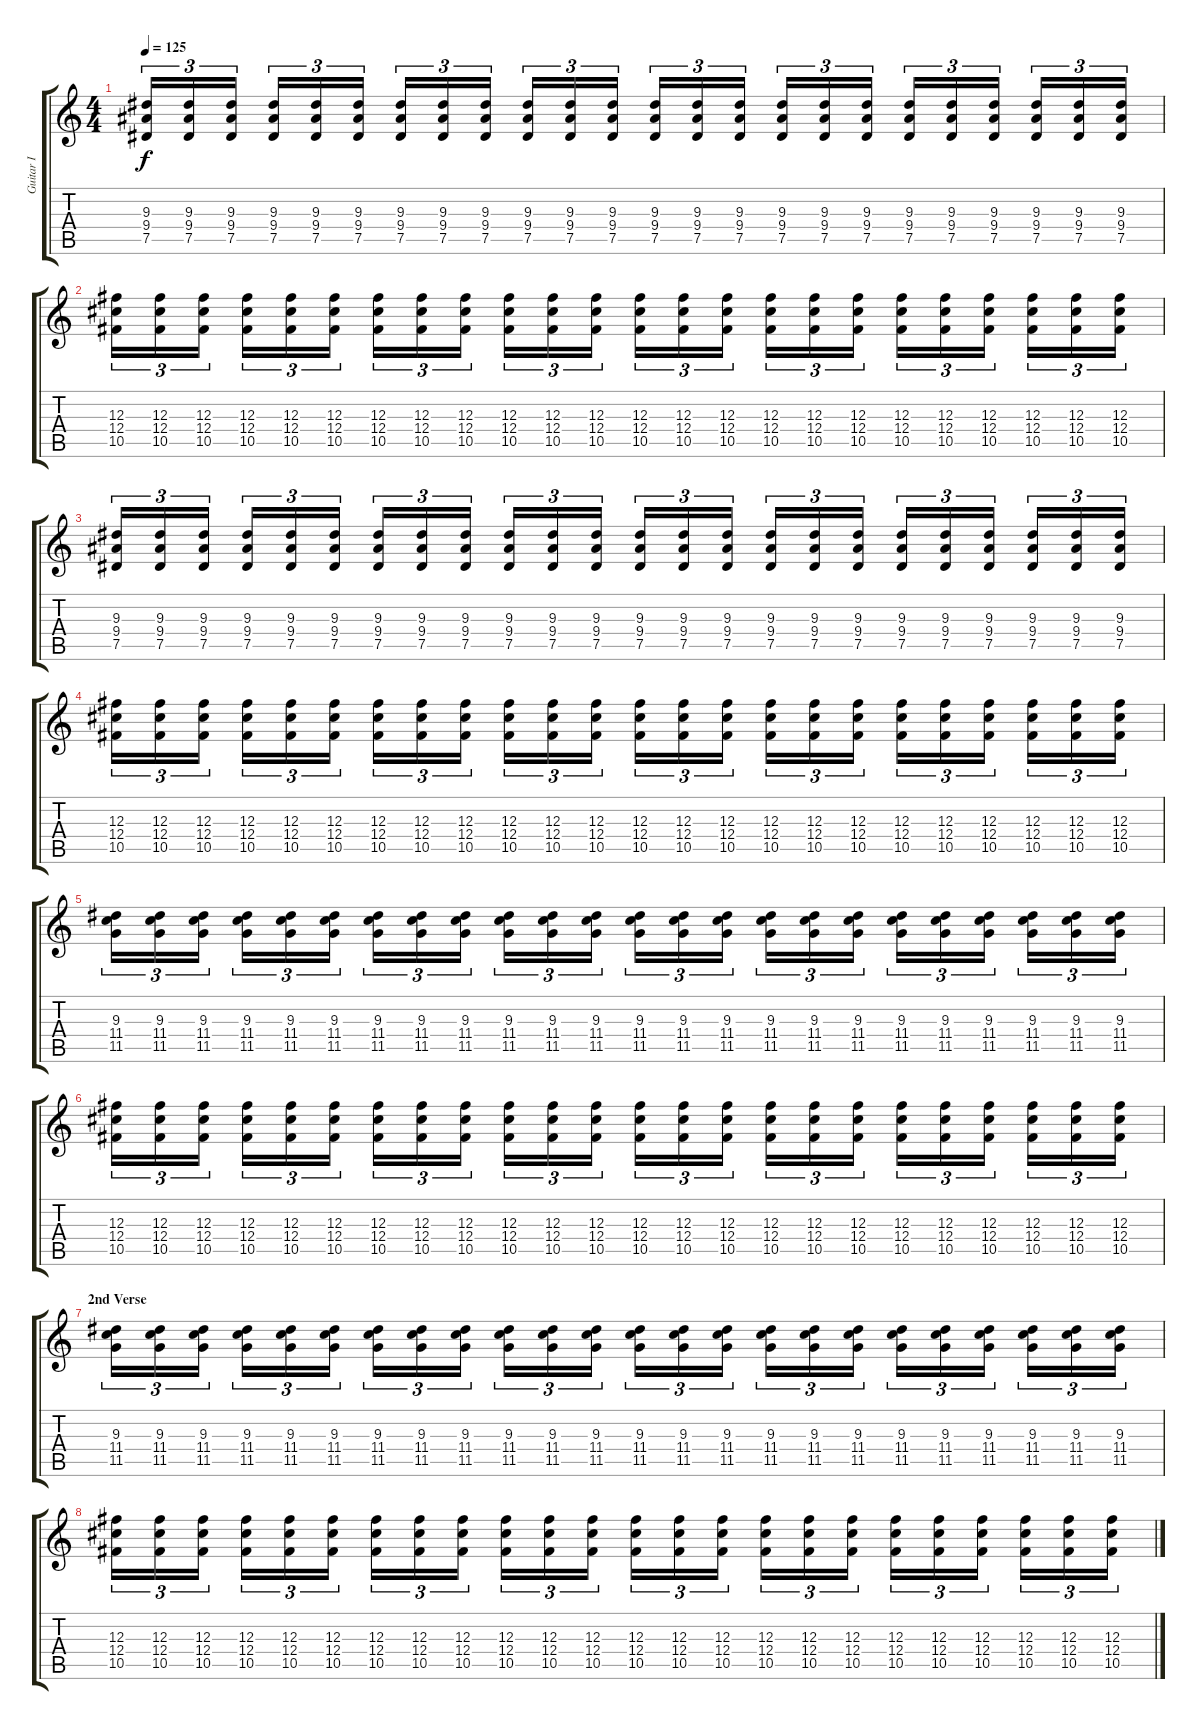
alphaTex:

\track ("Guitar I" "Guitar I") {instrument distortionguitar}
\staff {score tabs}
\tuning (Eb4 Bb3 Gb3 Db3 Ab2 Eb2) {hide}
\ts (4 4)
\tempo 125
\clef g2
\ks c
(9.3 9.4 7.5).16{tu (3 2) dy f} (9.3 9.4 7.5).16{tu (3 2)} (9.3 9.4 7.5).16{tu (3 2)} (9.3 9.4 7.5).16{tu (3 2)} (9.3 9.4 7.5).16{tu (3 2)} (9.3 9.4 7.5).16{tu (3 2)} (9.3 9.4 7.5).16{tu (3 2)} (9.3 9.4 7.5).16{tu (3 2)} (9.3 9.4 7.5).16{tu (3 2)} (9.3 9.4 7.5).16{tu (3 2)} (9.3 9.4 7.5).16{tu (3 2)} (9.3 9.4 7.5).16{tu (3 2)} (9.3 9.4 7.5).16{tu (3 2)} (9.3 9.4 7.5).16{tu (3 2)} (9.3 9.4 7.5).16{tu (3 2)} (9.3 9.4 7.5).16{tu (3 2)} (9.3 9.4 7.5).16{tu (3 2)} (9.3 9.4 7.5).16{tu (3 2)} (9.3 9.4 7.5).16{tu (3 2)} (9.3 9.4 7.5).16{tu (3 2)} (9.3 9.4 7.5).16{tu (3 2)} (9.3 9.4 7.5).16{tu (3 2)} (9.3 9.4 7.5).16{tu (3 2)} (9.3 9.4 7.5).16{tu (3 2)} |
(12.3 12.4 10.5).16{tu (3 2)} (12.3 12.4 10.5).16{tu (3 2)} (12.3 12.4 10.5).16{tu (3 2)} (12.3 12.4 10.5).16{tu (3 2)} (12.3 12.4 10.5).16{tu (3 2)} (12.3 12.4 10.5).16{tu (3 2)} (12.3 12.4 10.5).16{tu (3 2)} (12.3 12.4 10.5).16{tu (3 2)} (12.3 12.4 10.5).16{tu (3 2)} (12.3 12.4 10.5).16{tu (3 2)} (12.3 12.4 10.5).16{tu (3 2)} (12.3 12.4 10.5).16{tu (3 2)} (12.3 12.4 10.5).16{tu (3 2)} (12.3 12.4 10.5).16{tu (3 2)} (12.3 12.4 10.5).16{tu (3 2)} (12.3 12.4 10.5).16{tu (3 2)} (12.3 12.4 10.5).16{tu (3 2)} (12.3 12.4 10.5).16{tu (3 2)} (12.3 12.4 10.5).16{tu (3 2)} (12.3 12.4 10.5).16{tu (3 2)} (12.3 12.4 10.5).16{tu (3 2)} (12.3 12.4 10.5).16{tu (3 2)} (12.3 12.4 10.5).16{tu (3 2)} (12.3 12.4 10.5).16{tu (3 2)} |
(9.3 9.4 7.5).16{tu (3 2)} (9.3 9.4 7.5).16{tu (3 2)} (9.3 9.4 7.5).16{tu (3 2)} (9.3 9.4 7.5).16{tu (3 2)} (9.3 9.4 7.5).16{tu (3 2)} (9.3 9.4 7.5).16{tu (3 2)} (9.3 9.4 7.5).16{tu (3 2)} (9.3 9.4 7.5).16{tu (3 2)} (9.3 9.4 7.5).16{tu (3 2)} (9.3 9.4 7.5).16{tu (3 2)} (9.3 9.4 7.5).16{tu (3 2)} (9.3 9.4 7.5).16{tu (3 2)} (9.3 9.4 7.5).16{tu (3 2)} (9.3 9.4 7.5).16{tu (3 2)} (9.3 9.4 7.5).16{tu (3 2)} (9.3 9.4 7.5).16{tu (3 2)} (9.3 9.4 7.5).16{tu (3 2)} (9.3 9.4 7.5).16{tu (3 2)} (9.3 9.4 7.5).16{tu (3 2)} (9.3 9.4 7.5).16{tu (3 2)} (9.3 9.4 7.5).16{tu (3 2)} (9.3 9.4 7.5).16{tu (3 2)} (9.3 9.4 7.5).16{tu (3 2)} (9.3 9.4 7.5).16{tu (3 2)} |
(12.3 12.4 10.5).16{tu (3 2)} (12.3 12.4 10.5).16{tu (3 2)} (12.3 12.4 10.5).16{tu (3 2)} (12.3 12.4 10.5).16{tu (3 2)} (12.3 12.4 10.5).16{tu (3 2)} (12.3 12.4 10.5).16{tu (3 2)} (12.3 12.4 10.5).16{tu (3 2)} (12.3 12.4 10.5).16{tu (3 2)} (12.3 12.4 10.5).16{tu (3 2)} (12.3 12.4 10.5).16{tu (3 2)} (12.3 12.4 10.5).16{tu (3 2)} (12.3 12.4 10.5).16{tu (3 2)} (12.3 12.4 10.5).16{tu (3 2)} (12.3 12.4 10.5).16{tu (3 2)} (12.3 12.4 10.5).16{tu (3 2)} (12.3 12.4 10.5).16{tu (3 2)} (12.3 12.4 10.5).16{tu (3 2)} (12.3 12.4 10.5).16{tu (3 2)} (12.3 12.4 10.5).16{tu (3 2)} (12.3 12.4 10.5).16{tu (3 2)} (12.3 12.4 10.5).16{tu (3 2)} (12.3 12.4 10.5).16{tu (3 2)} (12.3 12.4 10.5).16{tu (3 2)} (12.3 12.4 10.5).16{tu (3 2)} |
(9.3 11.4 11.5).16{tu (3 2)} (9.3 11.4 11.5).16{tu (3 2)} (9.3 11.4 11.5).16{tu (3 2)} (9.3 11.4 11.5).16{tu (3 2)} (9.3 11.4 11.5).16{tu (3 2)} (9.3 11.4 11.5).16{tu (3 2)} (9.3 11.4 11.5).16{tu (3 2)} (9.3 11.4 11.5).16{tu (3 2)} (9.3 11.4 11.5).16{tu (3 2)} (9.3 11.4 11.5).16{tu (3 2)} (9.3 11.4 11.5).16{tu (3 2)} (9.3 11.4 11.5).16{tu (3 2)} (9.3 11.4 11.5).16{tu (3 2)} (9.3 11.4 11.5).16{tu (3 2)} (9.3 11.4 11.5).16{tu (3 2)} (9.3 11.4 11.5).16{tu (3 2)} (9.3 11.4 11.5).16{tu (3 2)} (9.3 11.4 11.5).16{tu (3 2)} (9.3 11.4 11.5).16{tu (3 2)} (9.3 11.4 11.5).16{tu (3 2)} (9.3 11.4 11.5).16{tu (3 2)} (9.3 11.4 11.5).16{tu (3 2)} (9.3 11.4 11.5).16{tu (3 2)} (9.3 11.4 11.5).16{tu (3 2)} |
(12.3 12.4 10.5).16{tu (3 2)} (12.3 12.4 10.5).16{tu (3 2)} (12.3 12.4 10.5).16{tu (3 2)} (12.3 12.4 10.5).16{tu (3 2)} (12.3 12.4 10.5).16{tu (3 2)} (12.3 12.4 10.5).16{tu (3 2)} (12.3 12.4 10.5).16{tu (3 2)} (12.3 12.4 10.5).16{tu (3 2)} (12.3 12.4 10.5).16{tu (3 2)} (12.3 12.4 10.5).16{tu (3 2)} (12.3 12.4 10.5).16{tu (3 2)} (12.3 12.4 10.5).16{tu (3 2)} (12.3 12.4 10.5).16{tu (3 2)} (12.3 12.4 10.5).16{tu (3 2)} (12.3 12.4 10.5).16{tu (3 2)} (12.3 12.4 10.5).16{tu (3 2)} (12.3 12.4 10.5).16{tu (3 2)} (12.3 12.4 10.5).16{tu (3 2)} (12.3 12.4 10.5).16{tu (3 2)} (12.3 12.4 10.5).16{tu (3 2)} (12.3 12.4 10.5).16{tu (3 2)} (12.3 12.4 10.5).16{tu (3 2)} (12.3 12.4 10.5).16{tu (3 2)} (12.3 12.4 10.5).16{tu (3 2)} |
\section ("" "2nd Verse")
(9.3 11.4 11.5).16{tu (3 2)} (9.3 11.4 11.5).16{tu (3 2)} (9.3 11.4 11.5).16{tu (3 2)} (9.3 11.4 11.5).16{tu (3 2)} (9.3 11.4 11.5).16{tu (3 2)} (9.3 11.4 11.5).16{tu (3 2)} (9.3 11.4 11.5).16{tu (3 2)} (9.3 11.4 11.5).16{tu (3 2)} (9.3 11.4 11.5).16{tu (3 2)} (9.3 11.4 11.5).16{tu (3 2)} (9.3 11.4 11.5).16{tu (3 2)} (9.3 11.4 11.5).16{tu (3 2)} (9.3 11.4 11.5).16{tu (3 2)} (9.3 11.4 11.5).16{tu (3 2)} (9.3 11.4 11.5).16{tu (3 2)} (9.3 11.4 11.5).16{tu (3 2)} (9.3 11.4 11.5).16{tu (3 2)} (9.3 11.4 11.5).16{tu (3 2)} (9.3 11.4 11.5).16{tu (3 2)} (9.3 11.4 11.5).16{tu (3 2)} (9.3 11.4 11.5).16{tu (3 2)} (9.3 11.4 11.5).16{tu (3 2)} (9.3 11.4 11.5).16{tu (3 2)} (9.3 11.4 11.5).16{tu (3 2)} |
(12.3 12.4 10.5).16{tu (3 2)} (12.3 12.4 10.5).16{tu (3 2)} (12.3 12.4 10.5).16{tu (3 2)} (12.3 12.4 10.5).16{tu (3 2)} (12.3 12.4 10.5).16{tu (3 2)} (12.3 12.4 10.5).16{tu (3 2)} (12.3 12.4 10.5).16{tu (3 2)} (12.3 12.4 10.5).16{tu (3 2)} (12.3 12.4 10.5).16{tu (3 2)} (12.3 12.4 10.5).16{tu (3 2)} (12.3 12.4 10.5).16{tu (3 2)} (12.3 12.4 10.5).16{tu (3 2)} (12.3 12.4 10.5).16{tu (3 2)} (12.3 12.4 10.5).16{tu (3 2)} (12.3 12.4 10.5).16{tu (3 2)} (12.3 12.4 10.5).16{tu (3 2)} (12.3 12.4 10.5).16{tu (3 2)} (12.3 12.4 10.5).16{tu (3 2)} (12.3 12.4 10.5).16{tu (3 2)} (12.3 12.4 10.5).16{tu (3 2)} (12.3 12.4 10.5).16{tu (3 2)} (12.3 12.4 10.5).16{tu (3 2)} (12.3 12.4 10.5).16{tu (3 2)} (12.3 12.4 10.5).16{tu (3 2)}
